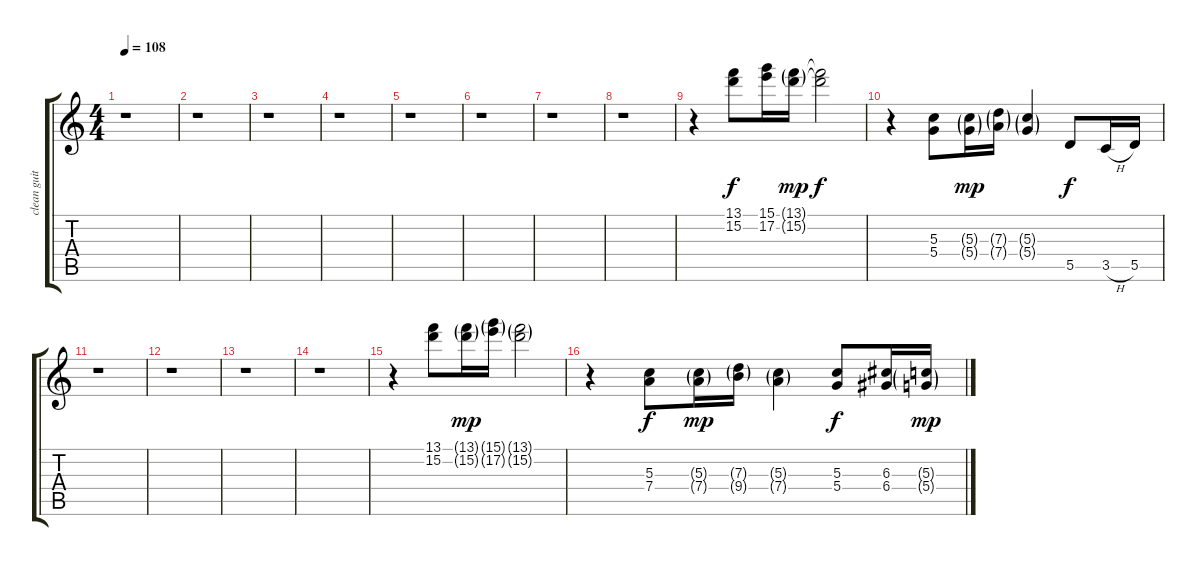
\track ("clean guitar" "clean guit") {instrument electricguitarjazz}
\staff {score tabs}
\tuning (E4 B3 G3 D3 A2 E2) {hide}
\ts (4 4)
\tempo 108
\clef g2
\ks c
r.1{dy mp} |
r.1 |
r.1 |
r.1 |
r.1 |
r.1 |
r.1 |
r.1 |
r.4 (13.1 15.2).8{dy f} (15.1 17.2).16 (13.1{g} 15.2{g}).16{dy mp} (13.1{t} 15.2{t}).2{dy f} |
r.4 (5.3 5.4).8 (5.3{g} 5.4{g}).16{dy mp} (7.3{g} 7.4{g}).16 (5.3{g} 5.4{g}).4 5.5.8{dy f} 3.5{h}.16 5.5.16 |
r.1 |
r.1 |
r.1 |
r.1 |
r.4 (13.1 15.2).8 (13.1{g} 15.2{g}).16{dy mp} (15.1{g} 17.2{g}).16 (13.1{g} 15.2{g}).2 |
r.4 (5.3 7.4).8{dy f} (5.3{g} 7.4{g}).16{dy mp} (7.3{g} 9.4{g}).16 (5.3{g} 7.4{g}).4 (5.3 5.4).8{dy f} (6.3 6.4).16 (5.3{g} 5.4{g}).16{dy mp}
